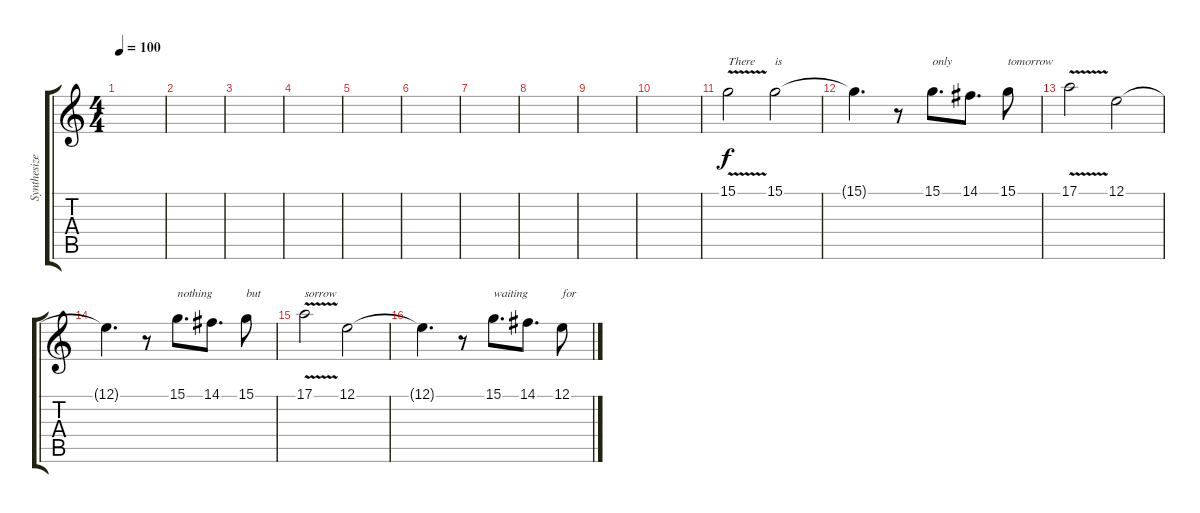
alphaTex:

\track ("Synthesizer (Staff 1)" "Synthesize") {instrument lead7fifths}
\staff {score tabs}
\tuning (E4 B3 G3 D3 A2 E2) {hide}
\ts (4 4)
\tempo 100
\clef g2
\ks c
|
|
|
|
|
|
|
|
|
|
15.1{v}.2{txt "There"} 15.1.2{txt "is"} |
15.1{t}.4{d} r.8 15.1.8{d txt "only"} 14.1.8{d} 15.1.8{txt "tomorrow"} |
17.1{v}.2 12.1.2 |
12.1{t}.4{d} r.8 15.1.8{d txt "nothing"} 14.1.8{d} 15.1.8{txt "but"} |
17.1{v}.2{txt "sorrow"} 12.1.2 |
12.1{t}.4{d} r.8 15.1.8{d txt "waiting"} 14.1.8{d} 12.1.8{txt "for"}
